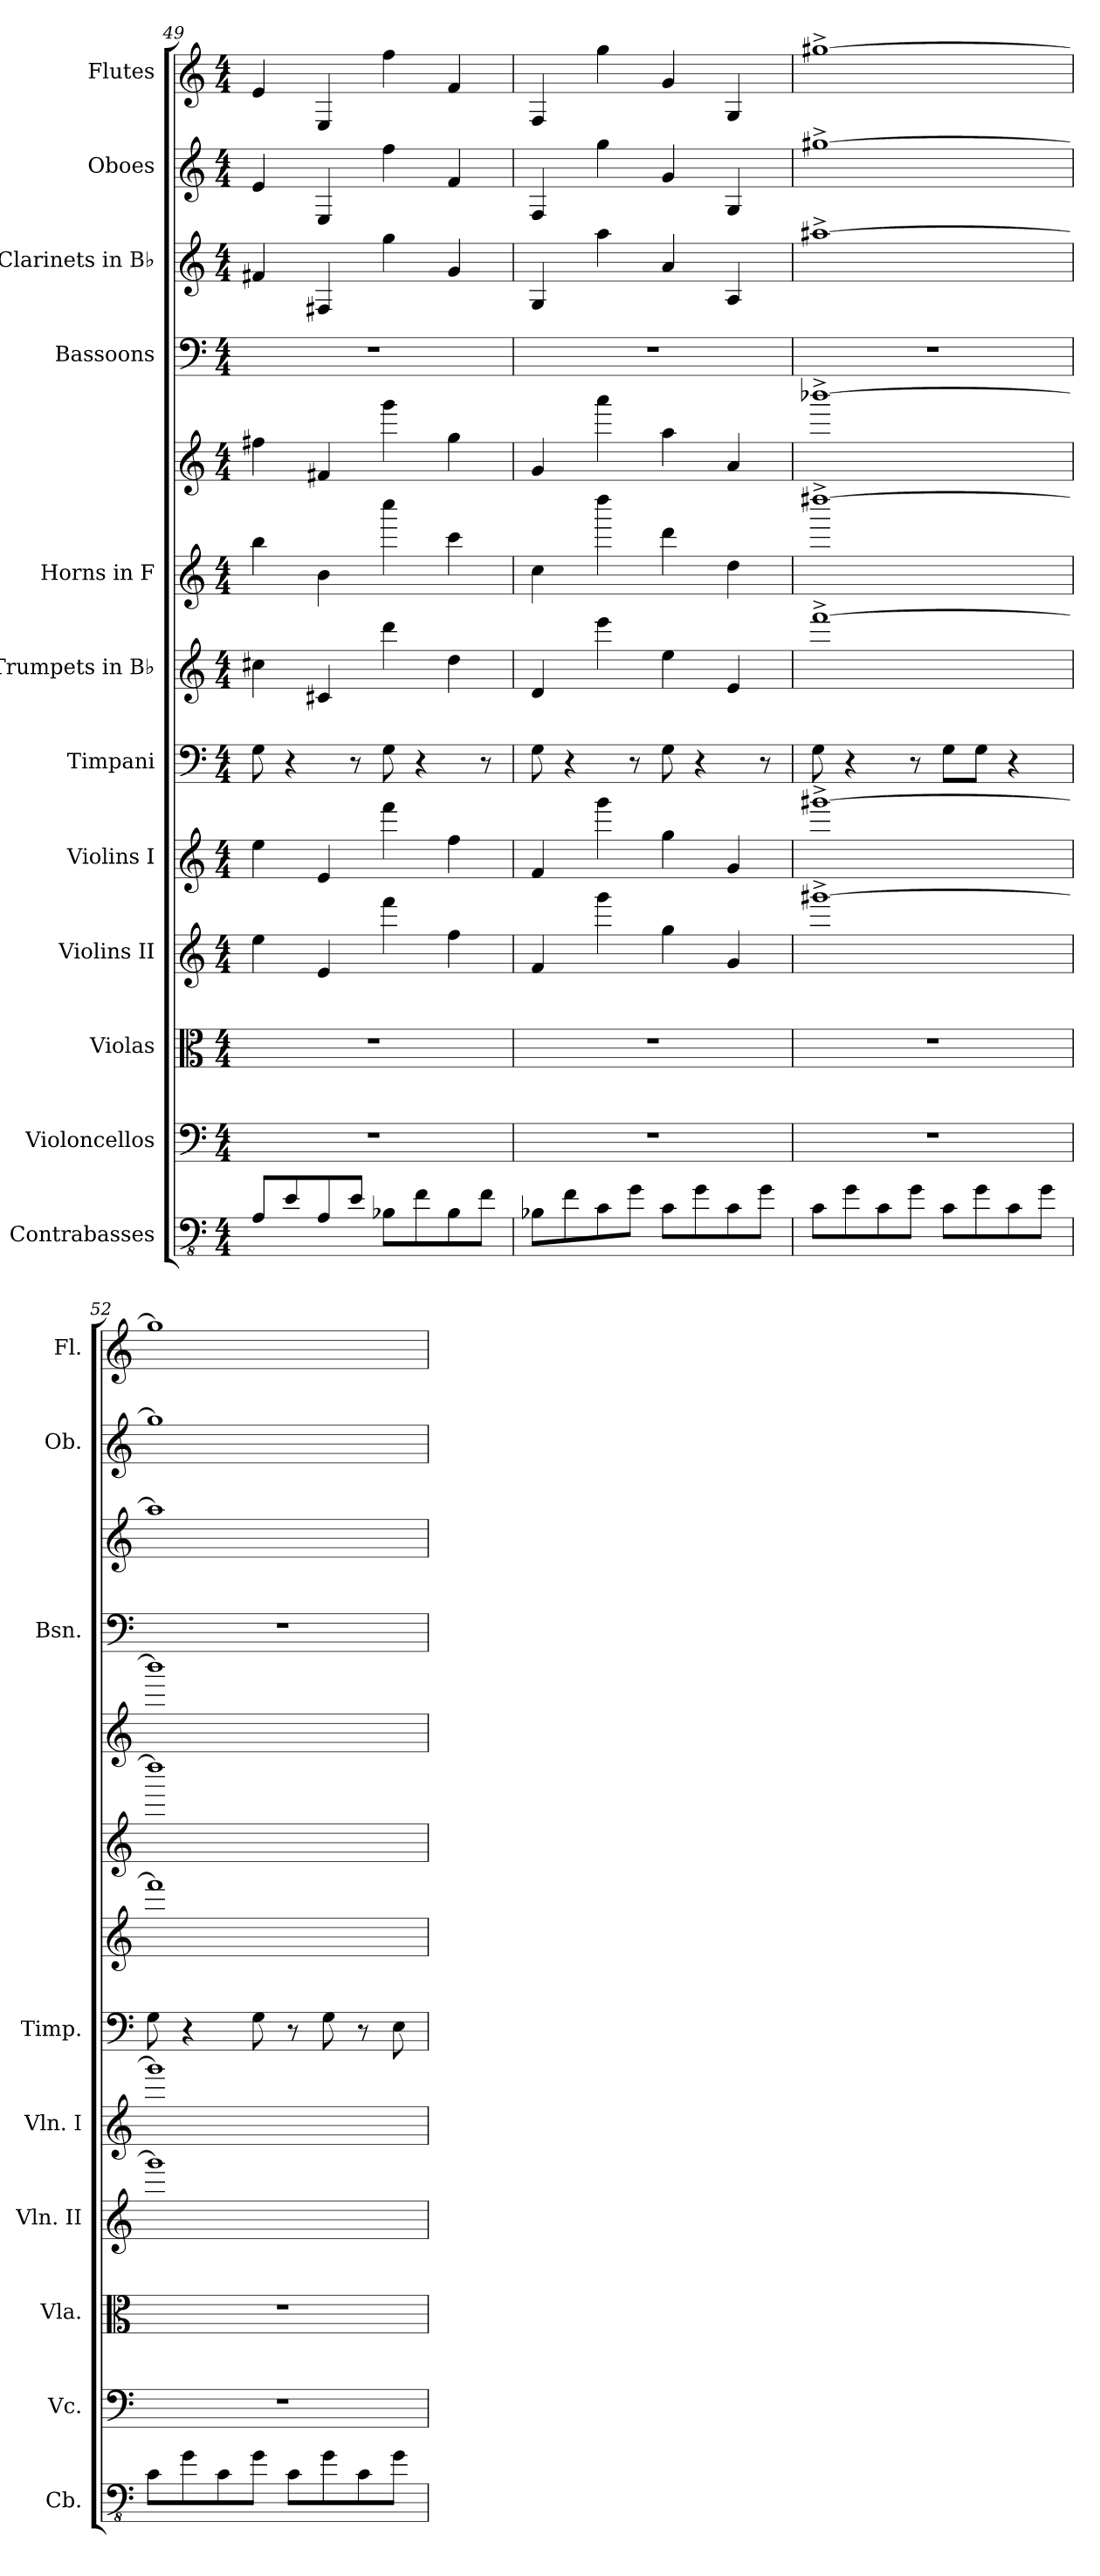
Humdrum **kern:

**kern	**kern	**kern	**kern	**kern	**kern	**kern	**kern	**kern	**kern	**kern	**kern	**kern
*part12	*part11	*part10	*part9	*part8	*part7	*part6	*part5	*part5	*part4	*part3	*part2	*part1
*staff13	*staff12	*staff11	*staff10	*staff9	*staff8	*staff7	*staff6	*staff5	*staff4	*staff3	*staff2	*staff1
*I"Contrabasses	*I"Violoncellos	*I"Violas	*I"Violins II	*I"Violins I	*I"Timpani	*I"Trumpets in B♭	*I"Horns in F	*	*I"Bassoons	*I"Clarinets in B♭	*I"Oboes	*I"Flutes
*I'Cb.	*I'Vc.	*I'Vla.	*I'Vln. II	*I'Vln. I	*I'Timp.	*	*	*	*I'Bsn.	*	*I'Ob.	*I'Fl.
*clefFv4	*clefF4	*clefC3	*clefG2	*clefG2	*clefF4	*clefG2	*clefG2	*clefG2	*clefF4	*clefG2	*clefG2	*clefG2
*ITrd7c12	*	*	*	*	*	*ITrd1c2	*ITrd4c7	*ITrd4c7	*	*ITrd1c2	*	*
*k[]	*k[]	*k[]	*k[]	*k[]	*k[]	*k[b-e-]	*k[b-]	*k[b-]	*k[]	*k[b-e-]	*k[]	*k[]
*M4/4	*M4/4	*M4/4	*M4/4	*M4/4	*M4/4	*M4/4	*M4/4	*M4/4	*M4/4	*M4/4	*M4/4	*M4/4
=49	=49	=49	=49	=49	=49	=49	=49	=49	=49	=49	=49	=49
8AAA/L	1r	1r	4ee\	4ee\	8G\	4bn\	4ee\	4bn\	1r	4en/	4e/	4e/
8EE/	.	.	.	.	4r	.	.	.	.	.	.	.
8AAA/	.	.	4e/	4e/	.	4Bn/	4e\	4Bn/	.	4En/	4E/	4E/
8EE/J	.	.	.	.	8r	.	.	.	.	.	.	.
8BBB-X\L	.	.	4fff\	4fff\	8G\	4ccc\	4fff\	4ccc\	.	4ff\	4ff\	4ff\
8FF\	.	.	.	.	4r	.	.	.	.	.	.	.
8BBB-\	.	.	4ff\	4ff\	.	4cc\	4ff\	4cc\	.	4f/	4f/	4f/
8FF\J	.	.	.	.	8r	.	.	.	.	.	.	.
!!LO:PB:g=z
=50	=50	=50	=50	=50	=50	=50	=50	=50	=50	=50	=50	=50
8BBB-X\L	1r	1r	4f/	4f/	8G\	4c/	4f\	4c/	1r	4F/	4F/	4F/
8FF\	.	.	.	.	4r	.	.	.	.	.	.	.
8CC\	.	.	4ggg\	4ggg\	.	4ddd\	4ggg\	4ddd\	.	4gg\	4gg\	4gg\
8GG\J	.	.	.	.	8r	.	.	.	.	.	.	.
8CC\L	.	.	4gg\	4gg\	8G\	4dd\	4gg\	4dd\	.	4g/	4g/	4g/
8GG\	.	.	.	.	4r	.	.	.	.	.	.	.
8CC\	.	.	4g/	4g/	.	4d/	4g\	4d/	.	4G/	4G/	4G/
8GG\J	.	.	.	.	8r	.	.	.	.	.	.	.
=51	=51	=51	=51	=51	=51	=51	=51	=51	=51	=51	=51	=51
8CC\L	1r	1r	[1ggg#X^	[1ggg#X^	8G\	[1eee-^	[1ggg#X^	[1eee-X^	1r	[1gg#X^	[1gg#X^	[1gg#X^
8GG\	.	.	.	.	4r	.	.	.	.	.	.	.
8CC\	.	.	.	.	.	.	.	.	.	.	.	.
8GG\J	.	.	.	.	8r	.	.	.	.	.	.	.
8CC\L	.	.	.	.	8G\L	.	.	.	.	.	.	.
8GG\	.	.	.	.	8G\J	.	.	.	.	.	.	.
8CC\	.	.	.	.	4r	.	.	.	.	.	.	.
8GG\J	.	.	.	.	.	.	.	.	.	.	.	.
=52	=52	=52	=52	=52	=52	=52	=52	=52	=52	=52	=52	=52
8CC\L	1r	1r	1ggg#]	1ggg#]	8G\	1eee-]	1ggg#]	1eee-]	1r	1gg#]	1gg#]	1gg#]
8GG\	.	.	.	.	4r	.	.	.	.	.	.	.
8CC\	.	.	.	.	.	.	.	.	.	.	.	.
8GG\J	.	.	.	.	8G\	.	.	.	.	.	.	.
8CC\L	.	.	.	.	8r	.	.	.	.	.	.	.
8GG\	.	.	.	.	8G\	.	.	.	.	.	.	.
8CC\	.	.	.	.	8r	.	.	.	.	.	.	.
8GG\J	.	.	.	.	8E\	.	.	.	.	.	.	.
=	=	=	=	=	=	=	=	=	=	=	=	=
*-	*-	*-	*-	*-	*-	*-	*-	*-	*-	*-	*-	*-
